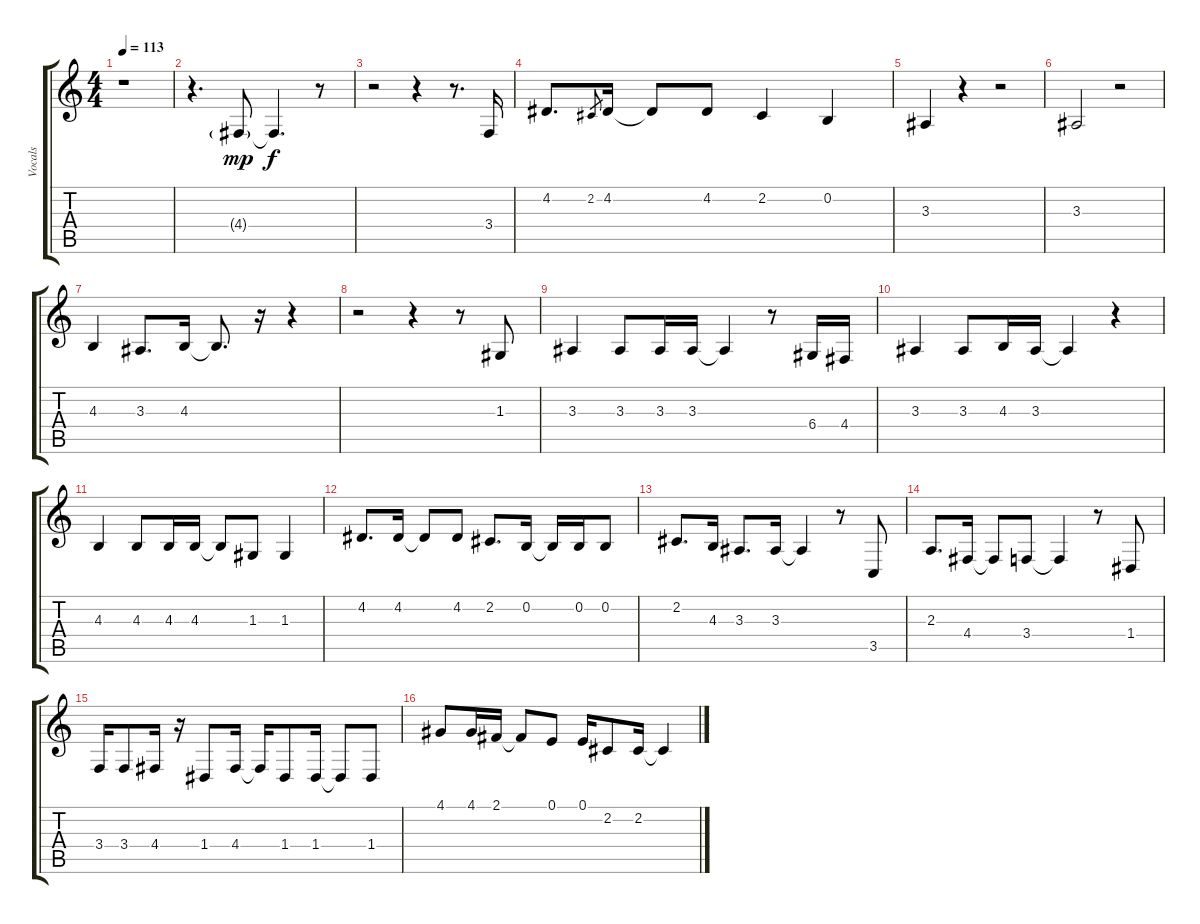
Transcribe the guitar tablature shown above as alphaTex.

\track ("Vocals" "Vocals") {instrument lead6voice}
\staff {score tabs}
\tuning (E4 B3 G3 D3 A2 E2) {hide}
\ts (4 4)
\tempo 113
\clef g2
\ks c
r.1{dy mp instrument lead6voice} |
r.4{d} 4.4{g}.8 4.4{t}.4{d dy f} r.8 |
r.2 r.4 r.8{d} 3.4.16 |
4.2.8{d} 2.2.8{gr} 4.2.16 4.2{t}.8 4.2.8 2.2.4 0.2.4 |
3.3.4 r.4 r.2 |
3.3.2 r.2 |
4.3.4 3.3.8{d} 4.3.16 4.3{t}.8{d} r.16 r.4 |
r.2 r.4 r.8 1.3.8 |
3.3.4 3.3.8 3.3.16 3.3.16 3.3{t}.4 r.8 6.4.16 4.4.16 |
3.3.4 3.3.8 4.3.16 3.3.16 3.3{t}.4 r.4 |
4.3.4 4.3.8 4.3.16 4.3.16 4.3{t}.8 1.3.8 1.3.4 |
4.2.8{d} 4.2.16 4.2{t}.8 4.2.8 2.2.8{d} 0.2.16 0.2{t}.16 0.2.16 0.2.8 |
2.2.8{d} 4.3.16 3.3.8{d} 3.3.16 3.3{t}.4 r.8 3.5.8 |
2.3.8{d} 4.4.16 4.4{t}.8 3.4.8 3.4{t}.4 r.8 1.4.8 |
3.4.16 3.4.8 4.4.16 r.16 1.4.8 4.4.16 4.4{t}.16 1.4.8 1.4.16 1.4{t}.8 1.4.8 |
4.1.8 4.1.16 2.1.16 2.1{t}.8 0.1.8 0.1.16 2.2.8 2.2.16 2.2{t}.4
